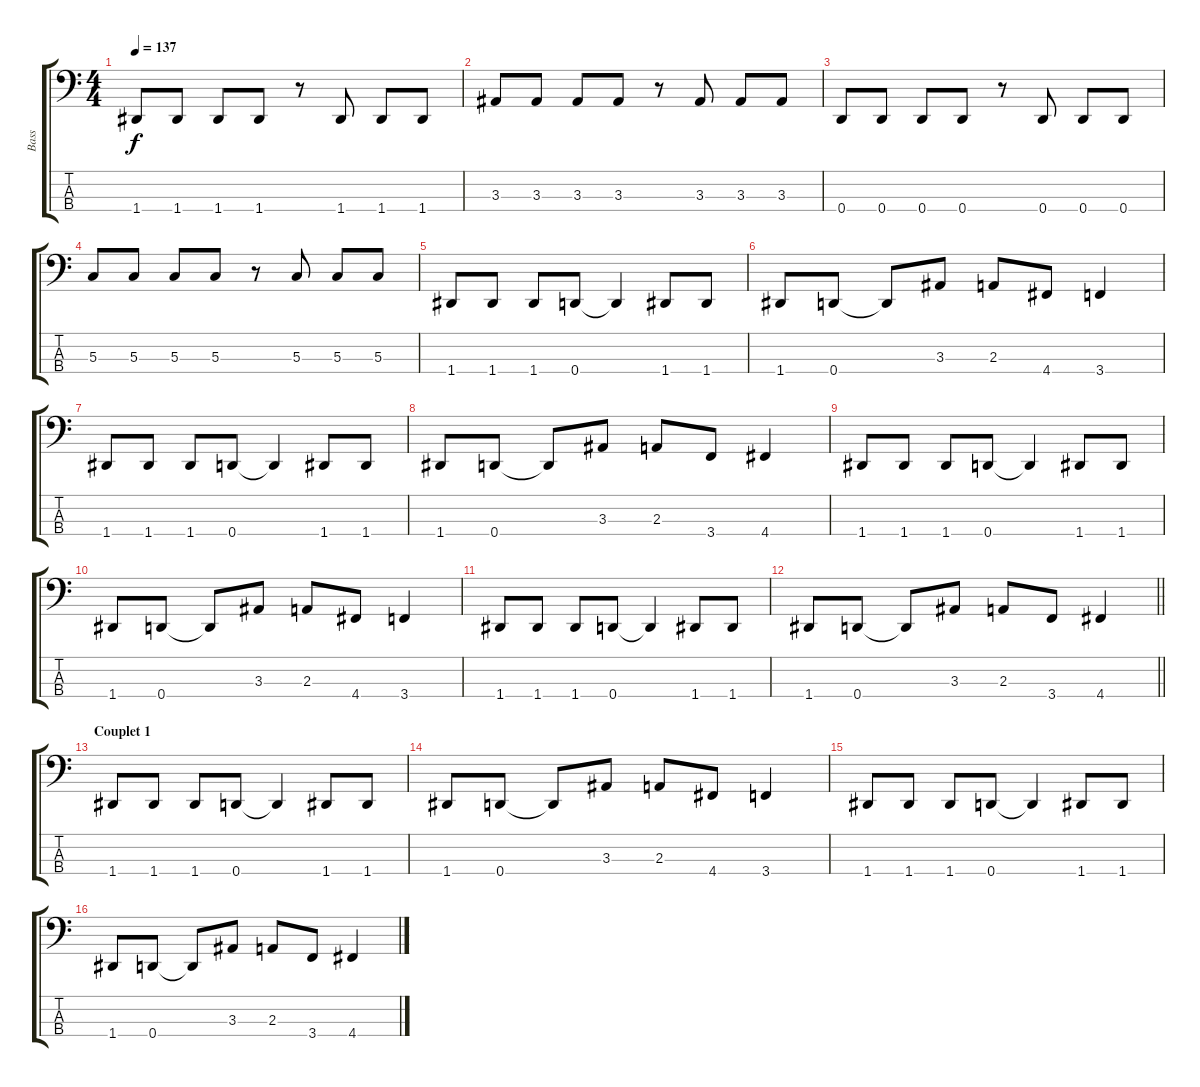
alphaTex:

\track ("Bass" "Bass") {instrument electricbasspick}
\staff {score tabs}
\tuning (F2 C2 G1 D1) {hide}
\ts (4 4)
\tempo 137
\clef f4
\ks c
1.4.8{dy f} 1.4.8 1.4.8 1.4.8 r.8 1.4.8 1.4.8 1.4.8 |
3.3.8 3.3.8 3.3.8 3.3.8 r.8 3.3.8 3.3.8 3.3.8 |
0.4.8 0.4.8 0.4.8 0.4.8 r.8 0.4.8 0.4.8 0.4.8 |
5.3.8 5.3.8 5.3.8 5.3.8 r.8 5.3.8 5.3.8 5.3.8 |
1.4.8 1.4.8 1.4.8 0.4.8 0.4{t}.4 1.4.8 1.4.8 |
1.4.8 0.4.8 0.4{t}.8 3.3.8 2.3.8 4.4.8 3.4.4 |
1.4.8 1.4.8 1.4.8 0.4.8 0.4{t}.4 1.4.8 1.4.8 |
1.4.8 0.4.8 0.4{t}.8 3.3.8 2.3.8 3.4.8 4.4.4 |
1.4.8 1.4.8 1.4.8 0.4.8 0.4{t}.4 1.4.8 1.4.8 |
1.4.8 0.4.8 0.4{t}.8 3.3.8 2.3.8 4.4.8 3.4.4 |
1.4.8 1.4.8 1.4.8 0.4.8 0.4{t}.4 1.4.8 1.4.8 |
\barLineRight lightlight
1.4.8 0.4.8 0.4{t}.8 3.3.8 2.3.8 3.4.8 4.4.4 |
\section ("" "Couplet 1")
1.4.8 1.4.8 1.4.8 0.4.8 0.4{t}.4 1.4.8 1.4.8 |
1.4.8 0.4.8 0.4{t}.8 3.3.8 2.3.8 4.4.8 3.4.4 |
1.4.8 1.4.8 1.4.8 0.4.8 0.4{t}.4 1.4.8 1.4.8 |
1.4.8 0.4.8 0.4{t}.8 3.3.8 2.3.8 3.4.8 4.4.4
